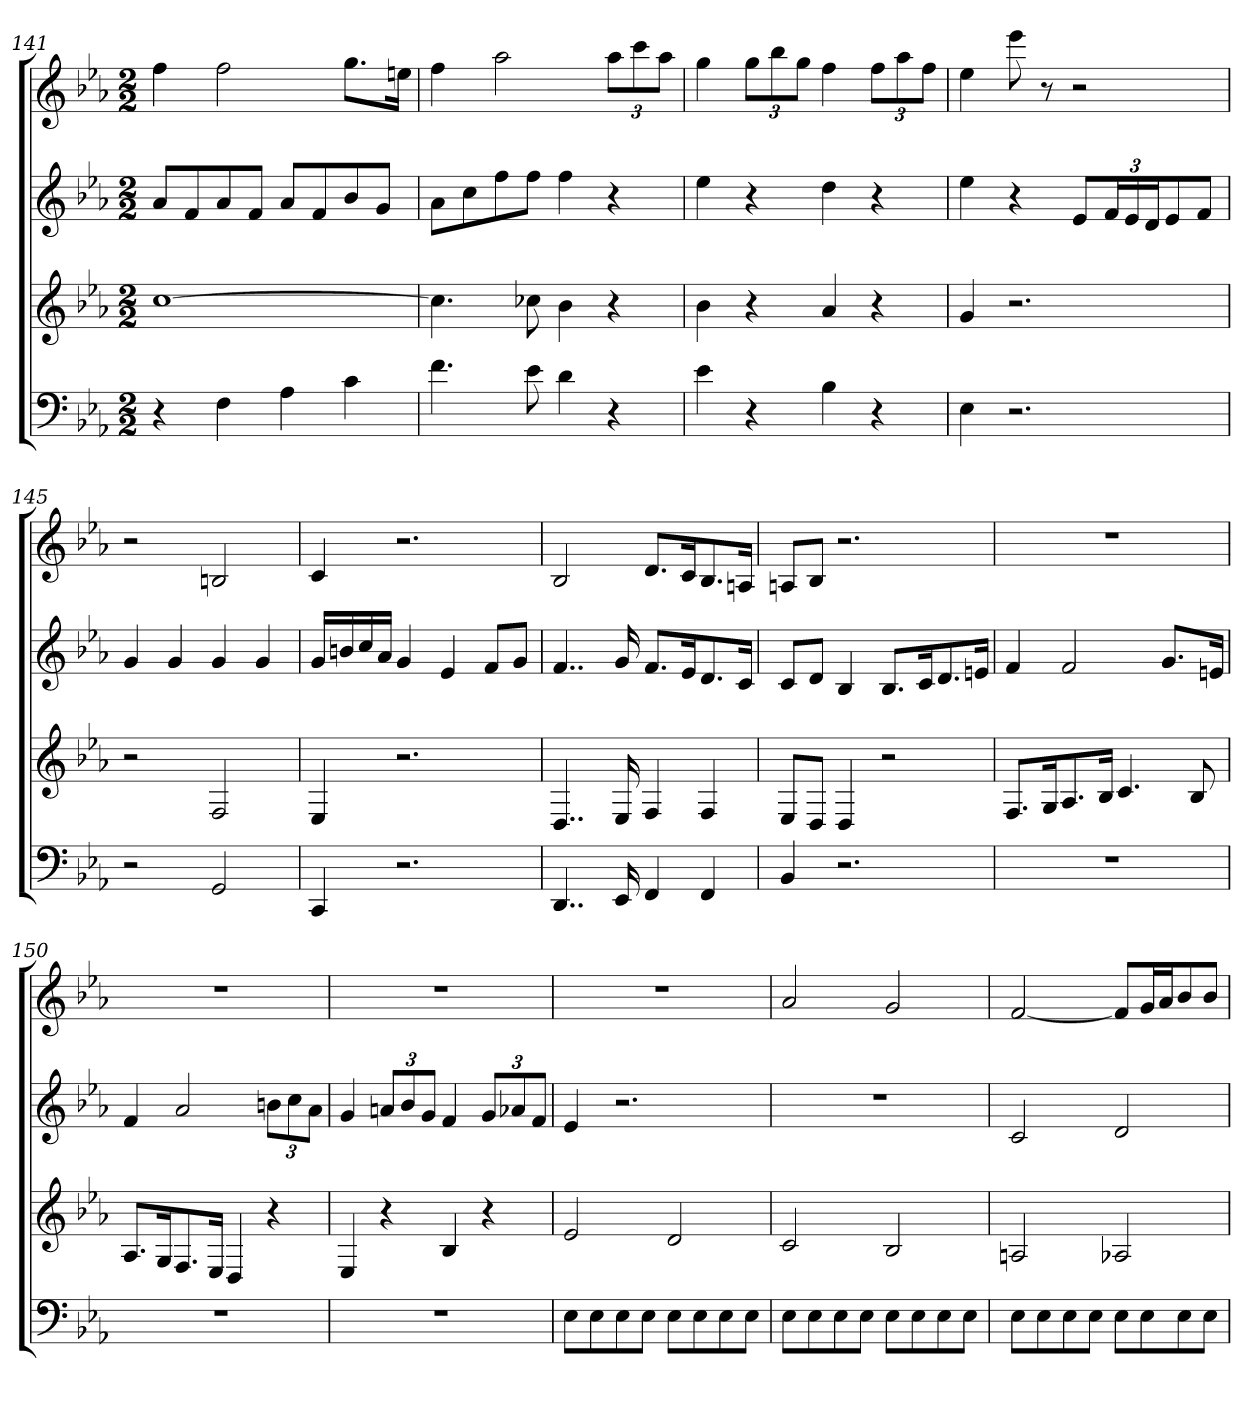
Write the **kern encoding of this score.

**kern	**kern	**kern	**kern
*part4	*part3	*part2	*part1
*staff4	*staff3	*staff2	*staff1
*k[b-e-a-]	*k[b-e-a-]	*k[b-e-a-]	*k[b-e-a-]
*E-:	*E-:	*E-:	*E-:
*M2/2	*M2/2	*M2/2	*M2/2
=141	=141	=141	=141
4r	[1cc	8a-L	4ff
.	.	8f	.
4F	.	8a-	2ff
.	.	8fJ	.
4A-	.	8a-L	.
.	.	8f	.
4c	.	8b-	8.ggL
.	.	8gJ	.
.	.	.	16eenJk
=142	=142	=142	=142
4.f	4.cc]	8a-L	4ff
.	.	8cc	.
.	.	8ff	2aa-
8e-	8cc-X	8ffJ	.
4d	4b-	4ff	.
4r	4r	4r	12aa-L
.	.	.	12ccc
.	.	.	12aa-J
=143	=143	=143	=143
4e-	4b-	4ee-	4gg
4r	4r	4r	12ggL
.	.	.	12bb-
.	.	.	12ggJ
4B-	4a-	4dd	4ff
4r	4r	4r	12ffL
.	.	.	12aa-
.	.	.	12ffJ
=144	=144	=144	=144
4E-	4g	4ee-	4ee-
2.r	2.r	4r	8eee-
.	.	.	8r
.	.	8e-L	2r
.	.	24fL	.
.	.	24e-	.
.	.	24dJ	.
.	.	8e-	.
.	.	8fJ	.
=145	=145	=145	=145
2r	2r	4g	2r
.	.	4g	.
2GG	2F	4g	2Bn
.	.	4g	.
=146	=146	=146	=146
4CC	4E-	16gLL	4c
.	.	16bn	.
.	.	16cc	.
.	.	16a-JJ	.
2.r	2.r	4g	2.r
.	.	4e-	.
.	.	8fL	.
.	.	8gJ	.
=147	=147	=147	=147
4..DD	4..D	4..f	2B-
16EE-	16E-	16g	.
4FF	4F	8.fL	8.dL
.	.	16e-K	16cK
4FF	4F	8.d	8.B-
.	.	16cJk	16AnJk
=148	=148	=148	=148
4BB-	8E-L	8cL	8AnL
.	8DJ	8dJ	8B-J
2.r	4D	4B-	2.r
.	2r	8.B-L	.
.	.	16cK	.
.	.	8.d	.
.	.	16enJk	.
=149	=149	=149	=149
1r	8.FL	4f	1r
.	16GK	.	.
.	8.A-	2f	.
.	16B-Jk	.	.
.	4.c	.	.
.	.	8.gL	.
.	8B-	.	.
.	.	16enJk	.
=150	=150	=150	=150
1r	8.A-L	4f	1r
.	16GK	.	.
.	8.F	2a-	.
.	16E-Jk	.	.
.	4D	.	.
.	4r	12bnL	.
.	.	12cc	.
.	.	12a-J	.
=151	=151	=151	=151
1r	4E-	4g	1r
.	4r	12anL	.
.	.	12b-	.
.	.	12gJ	.
.	4B-	4f	.
.	4r	12gL	.
.	.	12a-X	.
.	.	12fJ	.
=152	=152	=152	=152
8E-L	2e-	4e-	1r
8E-	.	.	.
8E-	.	2.r	.
8E-J	.	.	.
8E-L	2d	.	.
8E-	.	.	.
8E-	.	.	.
8E-J	.	.	.
=153	=153	=153	=153
8E-L	2c	1r	2a-
8E-	.	.	.
8E-	.	.	.
8E-J	.	.	.
8E-L	2B-	.	2g
8E-	.	.	.
8E-	.	.	.
8E-J	.	.	.
=154	=154	=154	=154
8E-L	2An	2c	[2f
8E-	.	.	.
8E-	.	.	.
8E-J	.	.	.
8E-L	2A-X	2d	8fL]
8E-	.	.	16gL
.	.	.	16a-J
8E-	.	.	8b-
8E-J	.	.	8b-J
=	=	=	=
*-	*-	*-	*-
